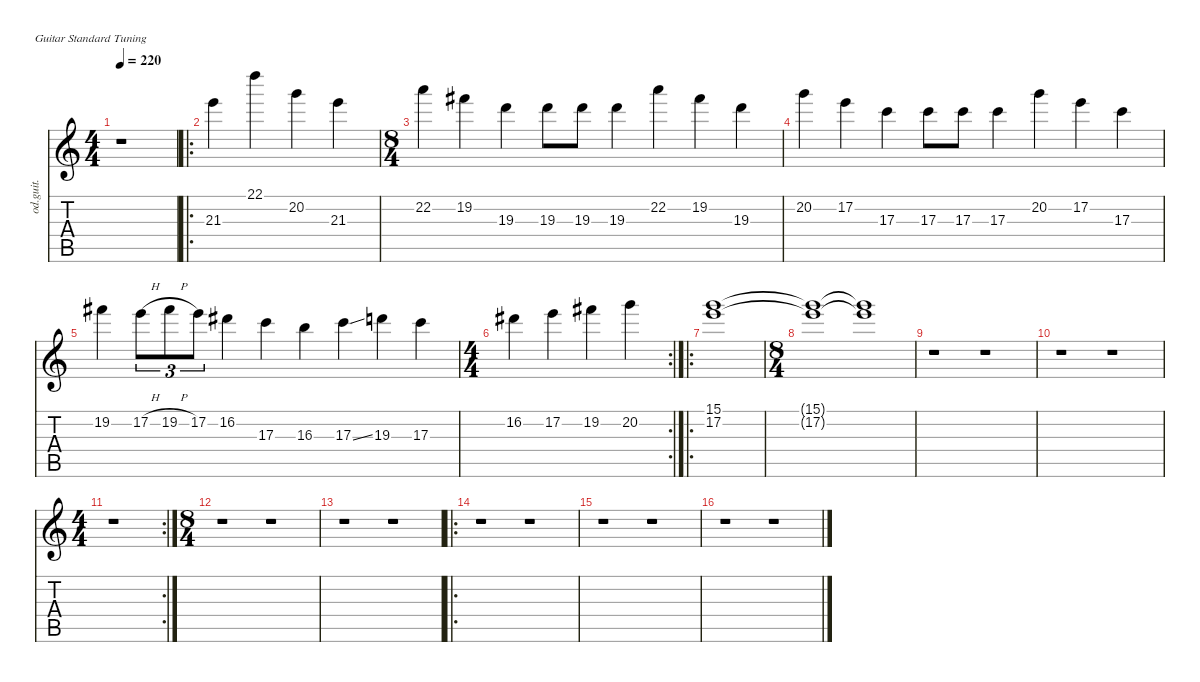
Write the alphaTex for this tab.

\defaultSystemsLayout 4
\hideDynamics
\bracketExtendMode nobrackets
\track ("Guitar 3 (Harmony Lead)" "od.guit.") {mute instrument overdrivenguitar}
\staff {score tabs}
\tuning (E4 B3 G3 D3 A2 E2)
\ts (4 4)
\tempo 220
\clef g2
\ks c
r.1{dy f} |
\ro
21.3.4 22.1.4 20.2.4 21.3.4 |
\ts (8 4)
22.2.4 19.2{acc #}.4 19.3.4 19.3.8 19.3.8 19.3.4 22.2.4 19.2{acc #}.4 19.3.4 |
20.2.4 17.2.4 17.3.4 17.3.8 17.3.8 17.3.4 20.2.4 17.2.4 17.3.4 |
19.2{acc #}.4 17.2{h}.8{tu (3 2)} 19.2{h acc #}.8{tu (3 2)} 17.2.8{tu (3 2)} 16.2{acc #}.4 17.3.4 16.3.4 17.3{ss}.4 19.3.4 17.3.4 |
\rc 2
\ts (4 4)
16.2{acc #}.4 17.2.4 19.2{acc #}.4 20.2.4 |
\ro
(15.1 17.2).1 |
\ts (8 4)
(15.1{t} 17.2{t}).1 (15.1{t} 17.2{t}).1 |
r.1 r.1 |
r.1 r.1 |
\rc 2
\ts (4 4)
r.1 |
\ts (8 4)
r.1 r.1 |
r.1 r.1 |
\ro
r.1 r.1 |
r.1 r.1 |
r.1 r.1
